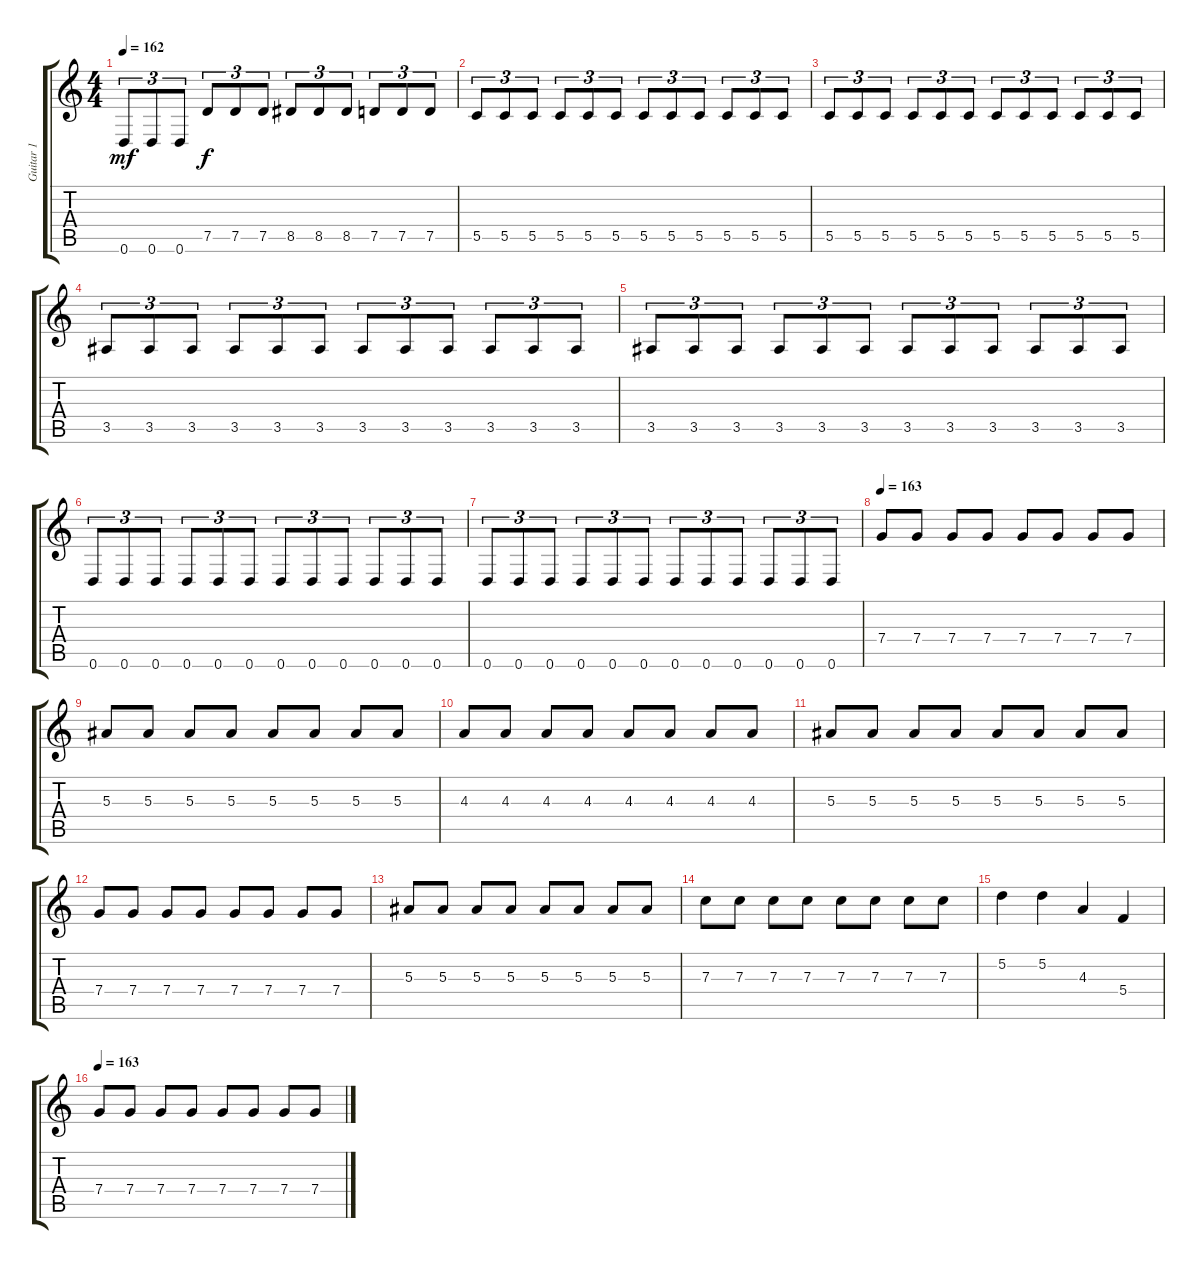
\track ("Guitar 1" "Guitar 1") {instrument distortionguitar}
\staff {score tabs}
\tuning (D4 A3 F3 C3 G2 D2) {hide}
\ts (4 4)
\tempo 162
\clef g2
\ks c
0.6.8{tu (3 2) dy mf} 0.6.8{tu (3 2)} 0.6.8{tu (3 2)} 7.5.8{tu (3 2) dy f} 7.5.8{tu (3 2)} 7.5.8{tu (3 2)} 8.5.8{tu (3 2)} 8.5.8{tu (3 2)} 8.5.8{tu (3 2)} 7.5.8{tu (3 2)} 7.5.8{tu (3 2)} 7.5.8{tu (3 2)} |
5.5.8{tu (3 2)} 5.5.8{tu (3 2)} 5.5.8{tu (3 2)} 5.5.8{tu (3 2)} 5.5.8{tu (3 2)} 5.5.8{tu (3 2)} 5.5.8{tu (3 2)} 5.5.8{tu (3 2)} 5.5.8{tu (3 2)} 5.5.8{tu (3 2)} 5.5.8{tu (3 2)} 5.5.8{tu (3 2)} |
5.5.8{tu (3 2)} 5.5.8{tu (3 2)} 5.5.8{tu (3 2)} 5.5.8{tu (3 2)} 5.5.8{tu (3 2)} 5.5.8{tu (3 2)} 5.5.8{tu (3 2)} 5.5.8{tu (3 2)} 5.5.8{tu (3 2)} 5.5.8{tu (3 2)} 5.5.8{tu (3 2)} 5.5.8{tu (3 2)} |
3.5.8{tu (3 2)} 3.5.8{tu (3 2)} 3.5.8{tu (3 2)} 3.5.8{tu (3 2)} 3.5.8{tu (3 2)} 3.5.8{tu (3 2)} 3.5.8{tu (3 2)} 3.5.8{tu (3 2)} 3.5.8{tu (3 2)} 3.5.8{tu (3 2)} 3.5.8{tu (3 2)} 3.5.8{tu (3 2)} |
3.5.8{tu (3 2)} 3.5.8{tu (3 2)} 3.5.8{tu (3 2)} 3.5.8{tu (3 2)} 3.5.8{tu (3 2)} 3.5.8{tu (3 2)} 3.5.8{tu (3 2)} 3.5.8{tu (3 2)} 3.5.8{tu (3 2)} 3.5.8{tu (3 2)} 3.5.8{tu (3 2)} 3.5.8{tu (3 2)} |
0.6.8{tu (3 2)} 0.6.8{tu (3 2)} 0.6.8{tu (3 2)} 0.6.8{tu (3 2)} 0.6.8{tu (3 2)} 0.6.8{tu (3 2)} 0.6.8{tu (3 2)} 0.6.8{tu (3 2)} 0.6.8{tu (3 2)} 0.6.8{tu (3 2)} 0.6.8{tu (3 2)} 0.6.8{tu (3 2)} |
0.6.8{tu (3 2)} 0.6.8{tu (3 2)} 0.6.8{tu (3 2)} 0.6.8{tu (3 2)} 0.6.8{tu (3 2)} 0.6.8{tu (3 2)} 0.6.8{tu (3 2)} 0.6.8{tu (3 2)} 0.6.8{tu (3 2)} 0.6.8{tu (3 2)} 0.6.8{tu (3 2)} 0.6.8{tu (3 2)} |
\tempo 163
7.4.8{volume 14} 7.4.8 7.4.8 7.4.8 7.4.8 7.4.8 7.4.8 7.4.8 |
5.3.8 5.3.8 5.3.8 5.3.8 5.3.8 5.3.8 5.3.8 5.3.8 |
4.3.8 4.3.8 4.3.8 4.3.8 4.3.8 4.3.8 4.3.8 4.3.8 |
5.3.8 5.3.8 5.3.8 5.3.8 5.3.8 5.3.8 5.3.8 5.3.8 |
7.4.8 7.4.8 7.4.8 7.4.8 7.4.8 7.4.8 7.4.8 7.4.8 |
5.3.8 5.3.8 5.3.8 5.3.8 5.3.8 5.3.8 5.3.8 5.3.8 |
7.3.8 7.3.8 7.3.8 7.3.8 7.3.8 7.3.8 7.3.8 7.3.8 |
5.2.4 5.2.4 4.3.4 5.4.4 |
\tempo 163
7.4.8 7.4.8 7.4.8 7.4.8 7.4.8 7.4.8 7.4.8 7.4.8
